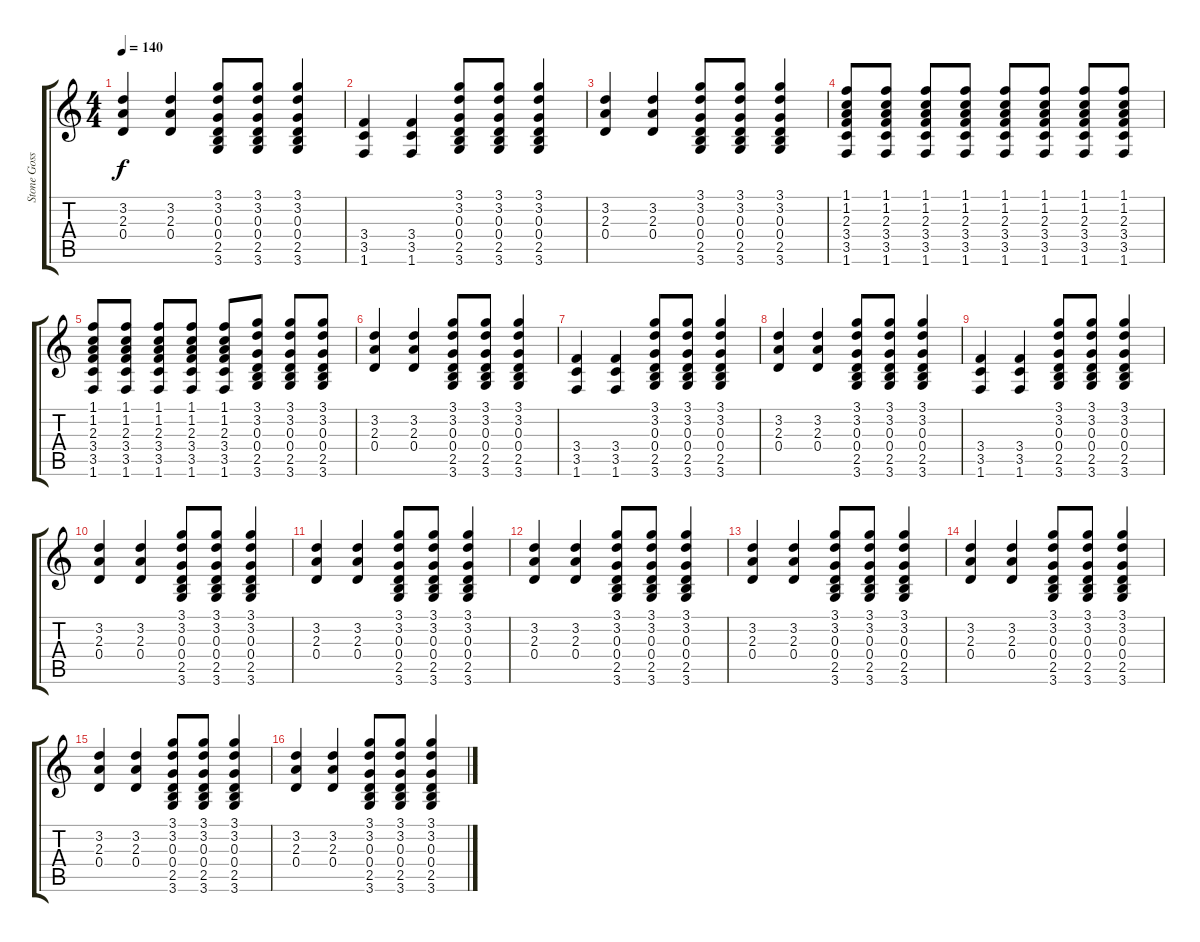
\track ("Stone Gossard" "Stone Goss") {instrument distortionguitar}
\staff {score tabs}
\tuning (E4 B3 G3 D3 A2 E2) {hide}
\ts (4 4)
\tempo 140
\clef g2
\ks c
(3.2 2.3 0.4).4{dy f} (3.2 2.3 0.4).4 (3.1 3.2 0.3 0.4 2.5 3.6).8 (3.1 3.2 0.3 0.4 2.5 3.6).8 (3.1 3.2 0.3 0.4 2.5 3.6).4 |
(3.4 3.5 1.6).4 (3.4 3.5 1.6).4 (3.1 3.2 0.3 0.4 2.5 3.6).8 (3.1 3.2 0.3 0.4 2.5 3.6).8 (3.1 3.2 0.3 0.4 2.5 3.6).4 |
(3.2 2.3 0.4).4 (3.2 2.3 0.4).4 (3.1 3.2 0.3 0.4 2.5 3.6).8 (3.1 3.2 0.3 0.4 2.5 3.6).8 (3.1 3.2 0.3 0.4 2.5 3.6).4 |
(1.1 1.2 2.3 3.4 3.5 1.6).8 (1.1 1.2 2.3 3.4 3.5 1.6).8 (1.1 1.2 2.3 3.4 3.5 1.6).8 (1.1 1.2 2.3 3.4 3.5 1.6).8 (1.1 1.2 2.3 3.4 3.5 1.6).8 (1.1 1.2 2.3 3.4 3.5 1.6).8 (1.1 1.2 2.3 3.4 3.5 1.6).8 (1.1 1.2 2.3 3.4 3.5 1.6).8 |
(1.1 1.2 2.3 3.4 3.5 1.6).8 (1.1 1.2 2.3 3.4 3.5 1.6).8 (1.1 1.2 2.3 3.4 3.5 1.6).8 (1.1 1.2 2.3 3.4 3.5 1.6).8 (1.1 1.2 2.3 3.4 3.5 1.6).8 (3.1 3.2 0.3 0.4 2.5 3.6).8 (3.1 3.2 0.3 0.4 2.5 3.6).8 (3.1 3.2 0.3 0.4 2.5 3.6).8 |
(3.2 2.3 0.4).4 (3.2 2.3 0.4).4 (3.1 3.2 0.3 0.4 2.5 3.6).8 (3.1 3.2 0.3 0.4 2.5 3.6).8 (3.1 3.2 0.3 0.4 2.5 3.6).4 |
(3.4 3.5 1.6).4 (3.4 3.5 1.6).4 (3.1 3.2 0.3 0.4 2.5 3.6).8 (3.1 3.2 0.3 0.4 2.5 3.6).8 (3.1 3.2 0.3 0.4 2.5 3.6).4 |
(3.2 2.3 0.4).4 (3.2 2.3 0.4).4 (3.1 3.2 0.3 0.4 2.5 3.6).8 (3.1 3.2 0.3 0.4 2.5 3.6).8 (3.1 3.2 0.3 0.4 2.5 3.6).4 |
(3.4 3.5 1.6).4 (3.4 3.5 1.6).4 (3.1 3.2 0.3 0.4 2.5 3.6).8 (3.1 3.2 0.3 0.4 2.5 3.6).8 (3.1 3.2 0.3 0.4 2.5 3.6).4 |
(3.2 2.3 0.4).4 (3.2 2.3 0.4).4 (3.1 3.2 0.3 0.4 2.5 3.6).8 (3.1 3.2 0.3 0.4 2.5 3.6).8 (3.1 3.2 0.3 0.4 2.5 3.6).4 |
(3.2 2.3 0.4).4 (3.2 2.3 0.4).4 (3.1 3.2 0.3 0.4 2.5 3.6).8 (3.1 3.2 0.3 0.4 2.5 3.6).8 (3.1 3.2 0.3 0.4 2.5 3.6).4 |
(3.2 2.3 0.4).4 (3.2 2.3 0.4).4 (3.1 3.2 0.3 0.4 2.5 3.6).8 (3.1 3.2 0.3 0.4 2.5 3.6).8 (3.1 3.2 0.3 0.4 2.5 3.6).4 |
(3.2 2.3 0.4).4 (3.2 2.3 0.4).4 (3.1 3.2 0.3 0.4 2.5 3.6).8 (3.1 3.2 0.3 0.4 2.5 3.6).8 (3.1 3.2 0.3 0.4 2.5 3.6).4 |
(3.2 2.3 0.4).4 (3.2 2.3 0.4).4 (3.1 3.2 0.3 0.4 2.5 3.6).8 (3.1 3.2 0.3 0.4 2.5 3.6).8 (3.1 3.2 0.3 0.4 2.5 3.6).4 |
(3.2 2.3 0.4).4 (3.2 2.3 0.4).4 (3.1 3.2 0.3 0.4 2.5 3.6).8 (3.1 3.2 0.3 0.4 2.5 3.6).8 (3.1 3.2 0.3 0.4 2.5 3.6).4 |
(3.2 2.3 0.4).4 (3.2 2.3 0.4).4 (3.1 3.2 0.3 0.4 2.5 3.6).8 (3.1 3.2 0.3 0.4 2.5 3.6).8 (3.1 3.2 0.3 0.4 2.5 3.6).4
